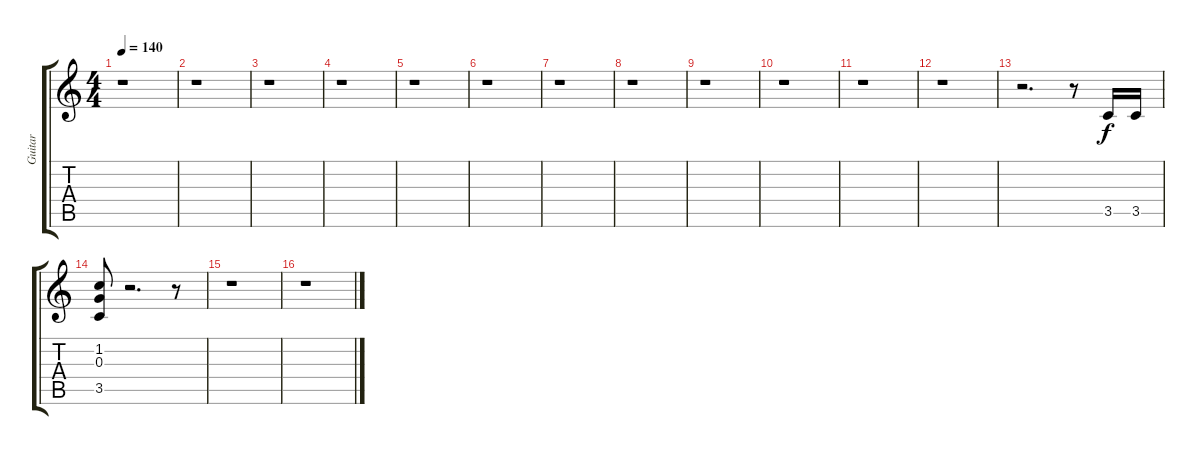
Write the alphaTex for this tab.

\track ("Guitar " "Guitar ") {instrument distortionguitar}
\staff {score tabs}
\tuning (E4 B3 G3 D3 A2 E2) {hide}
\ts (4 4)
\tempo 140
\clef g2
\ks c
r.1{dy f instrument distortionguitar} |
r.1 |
r.1 |
r.1 |
r.1 |
r.1 |
r.1 |
r.1 |
r.1 |
r.1 |
r.1 |
r.1 |
r.2{d} r.8 3.5.16 3.5.16 |
(1.2 0.3 3.5).8 r.2{d} r.8 |
r.1 |
r.1
